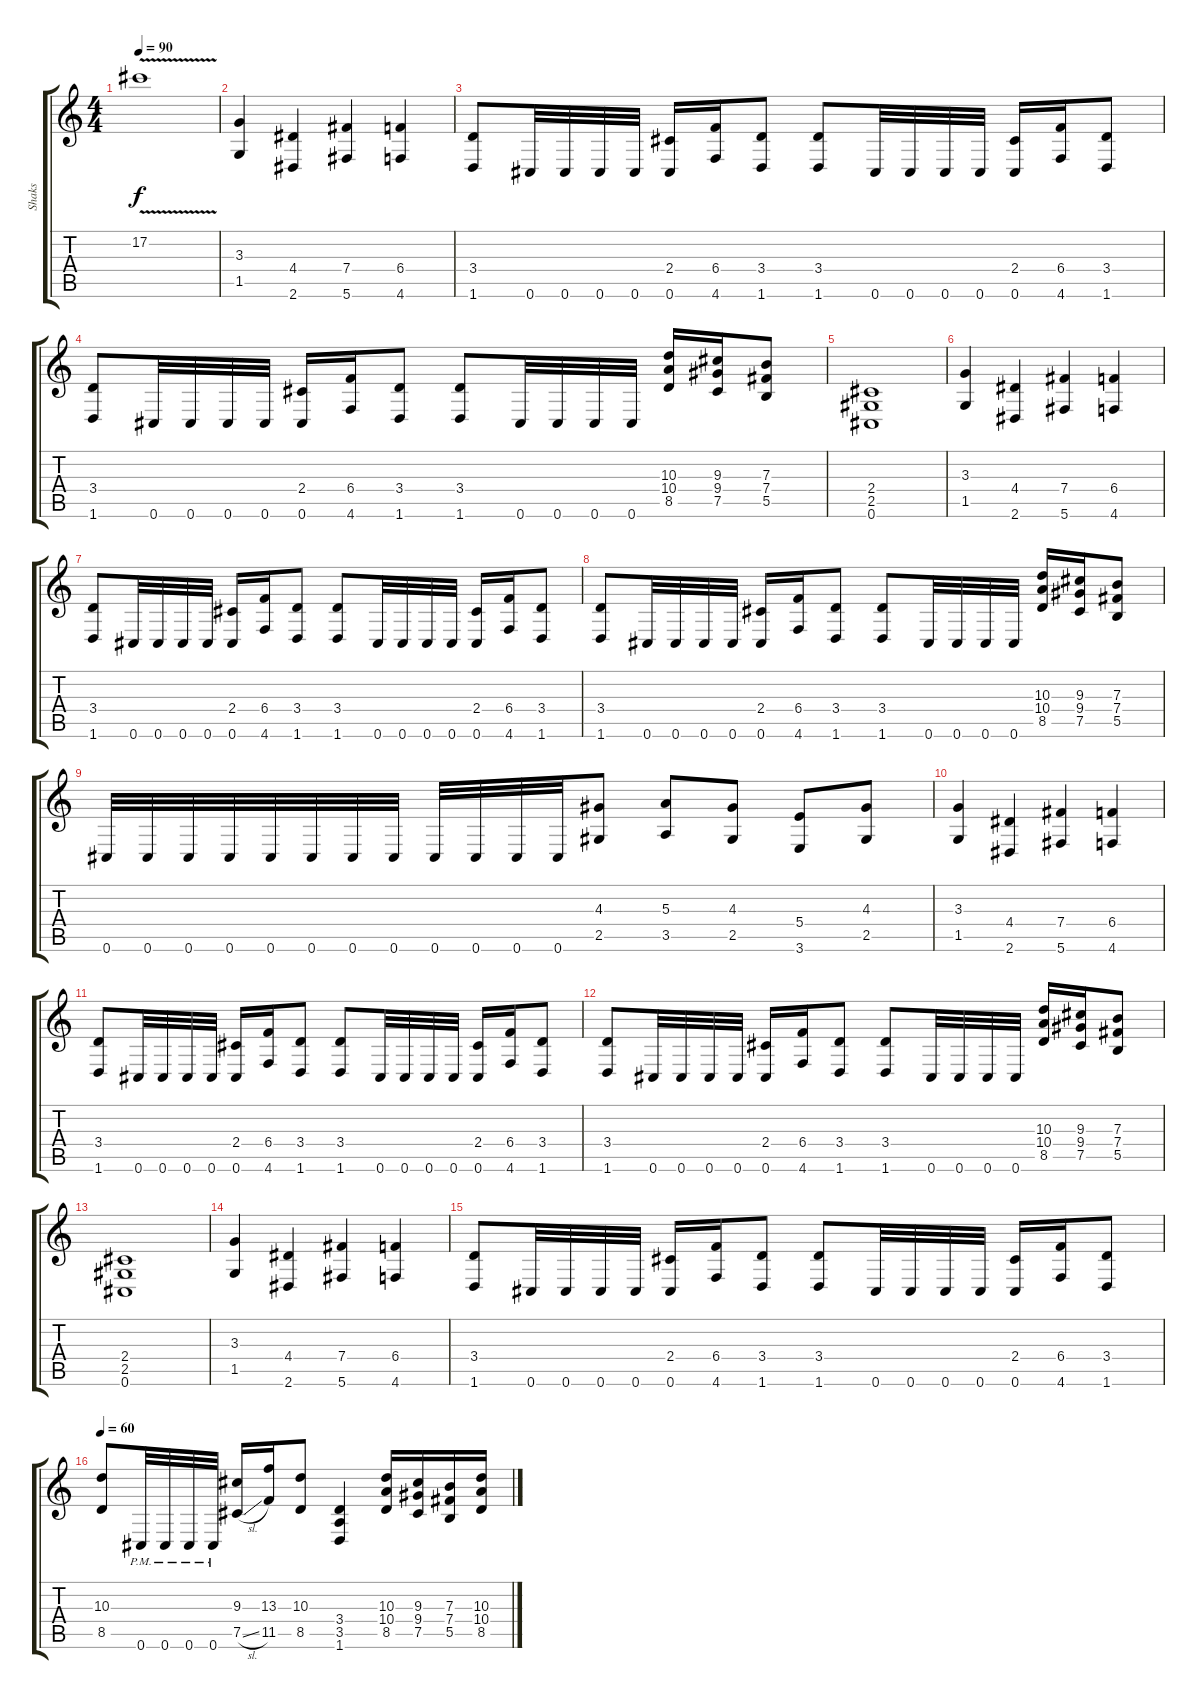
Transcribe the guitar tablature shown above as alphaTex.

\track ("Shaks" "Shaks") {instrument distortionguitar}
\staff {score tabs}
\tuning (Db4 Ab3 E3 B2 Gb2 Db2) {hide}
\ts (4 4)
\tempo 90
\clef g2
\ks c
17.2{v}.1{dy f} |
(3.3 1.5).4 (4.4 2.6).4 (7.4 5.6).4 (6.4 4.6).4 |
(3.4 1.6).8 0.6.32 0.6.32 0.6.32 0.6.32 (2.4 0.6).16 (6.4 4.6).16 (3.4 1.6).8 (3.4 1.6).8 0.6.32 0.6.32 0.6.32 0.6.32 (2.4 0.6).16 (6.4 4.6).16 (3.4 1.6).8 |
(3.4 1.6).8 0.6.32 0.6.32 0.6.32 0.6.32 (2.4 0.6).16 (6.4 4.6).16 (3.4 1.6).8 (3.4 1.6).8 0.6.32 0.6.32 0.6.32 0.6.32 (10.3 10.4 8.5).16 (9.3 9.4 7.5).16 (7.3 7.4 5.5).8 |
(2.4 2.5 0.6).1 |
(3.3 1.5).4 (4.4 2.6).4 (7.4 5.6).4 (6.4 4.6).4 |
(3.4 1.6).8 0.6.32 0.6.32 0.6.32 0.6.32 (2.4 0.6).16 (6.4 4.6).16 (3.4 1.6).8 (3.4 1.6).8 0.6.32 0.6.32 0.6.32 0.6.32 (2.4 0.6).16 (6.4 4.6).16 (3.4 1.6).8 |
(3.4 1.6).8 0.6.32 0.6.32 0.6.32 0.6.32 (2.4 0.6).16 (6.4 4.6).16 (3.4 1.6).8 (3.4 1.6).8 0.6.32 0.6.32 0.6.32 0.6.32 (10.3 10.4 8.5).16 (9.3 9.4 7.5).16 (7.3 7.4 5.5).8 |
0.6.32 0.6.32 0.6.32 0.6.32 0.6.32 0.6.32 0.6.32 0.6.32 0.6.32 0.6.32 0.6.32 0.6.32 (4.3 2.5).8 (5.3 3.5).8 (4.3 2.5).8 (5.4 3.6).8 (4.3 2.5).8 |
(3.3 1.5).4 (4.4 2.6).4 (7.4 5.6).4 (6.4 4.6).4 |
(3.4 1.6).8 0.6.32 0.6.32 0.6.32 0.6.32 (2.4 0.6).16 (6.4 4.6).16 (3.4 1.6).8 (3.4 1.6).8 0.6.32 0.6.32 0.6.32 0.6.32 (2.4 0.6).16 (6.4 4.6).16 (3.4 1.6).8 |
(3.4 1.6).8 0.6.32 0.6.32 0.6.32 0.6.32 (2.4 0.6).16 (6.4 4.6).16 (3.4 1.6).8 (3.4 1.6).8 0.6.32 0.6.32 0.6.32 0.6.32 (10.3 10.4 8.5).16 (9.3 9.4 7.5).16 (7.3 7.4 5.5).8 |
(2.4 2.5 0.6).1 |
(3.3 1.5).4 (4.4 2.6).4 (7.4 5.6).4 (6.4 4.6).4 |
(3.4 1.6).8 0.6.32 0.6.32 0.6.32 0.6.32 (2.4 0.6).16 (6.4 4.6).16 (3.4 1.6).8 (3.4 1.6).8 0.6.32 0.6.32 0.6.32 0.6.32 (2.4 0.6).16 (6.4 4.6).16 (3.4 1.6).8 |
\tempo 60
(10.3 8.5).8 0.6{pm}.32 0.6{pm}.32 0.6{pm}.32 0.6{pm}.32 (9.3 7.5{sl}).16 (13.3 11.5).16 (10.3 8.5).8 (3.4 3.5 1.6).4 (10.3 10.4 8.5).16 (9.3 9.4 7.5).16 (7.3 7.4 5.5).16 (10.3 10.4 8.5).16
